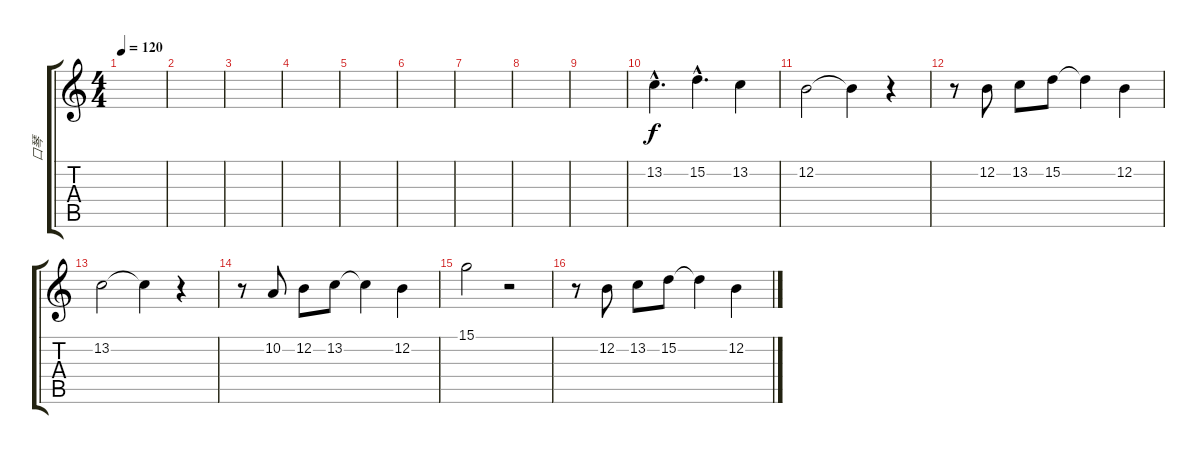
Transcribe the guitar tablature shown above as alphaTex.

\track ("口琴" "口琴") {instrument harmonica}
\staff {score tabs}
\tuning (E4 B3 G3 D3 A2 E2) {hide}
\ts (4 4)
\tempo 120
\clef g2
\ks c
|
|
|
|
|
|
|
|
|
13.2{hac}.4{d} 15.2{hac}.4{d} 13.2.4 |
12.2.2 12.2{t}.4 r.4 |
r.8 12.2.8 13.2.8 15.2.8 15.2{t}.4 12.2.4 |
13.2.2 13.2{t}.4 r.4 |
r.8 10.2.8 12.2.8 13.2.8 13.2{t}.4 12.2.4 |
15.1.2 r.2 |
r.8 12.2.8 13.2.8 15.2.8 15.2{t}.4 12.2.4
